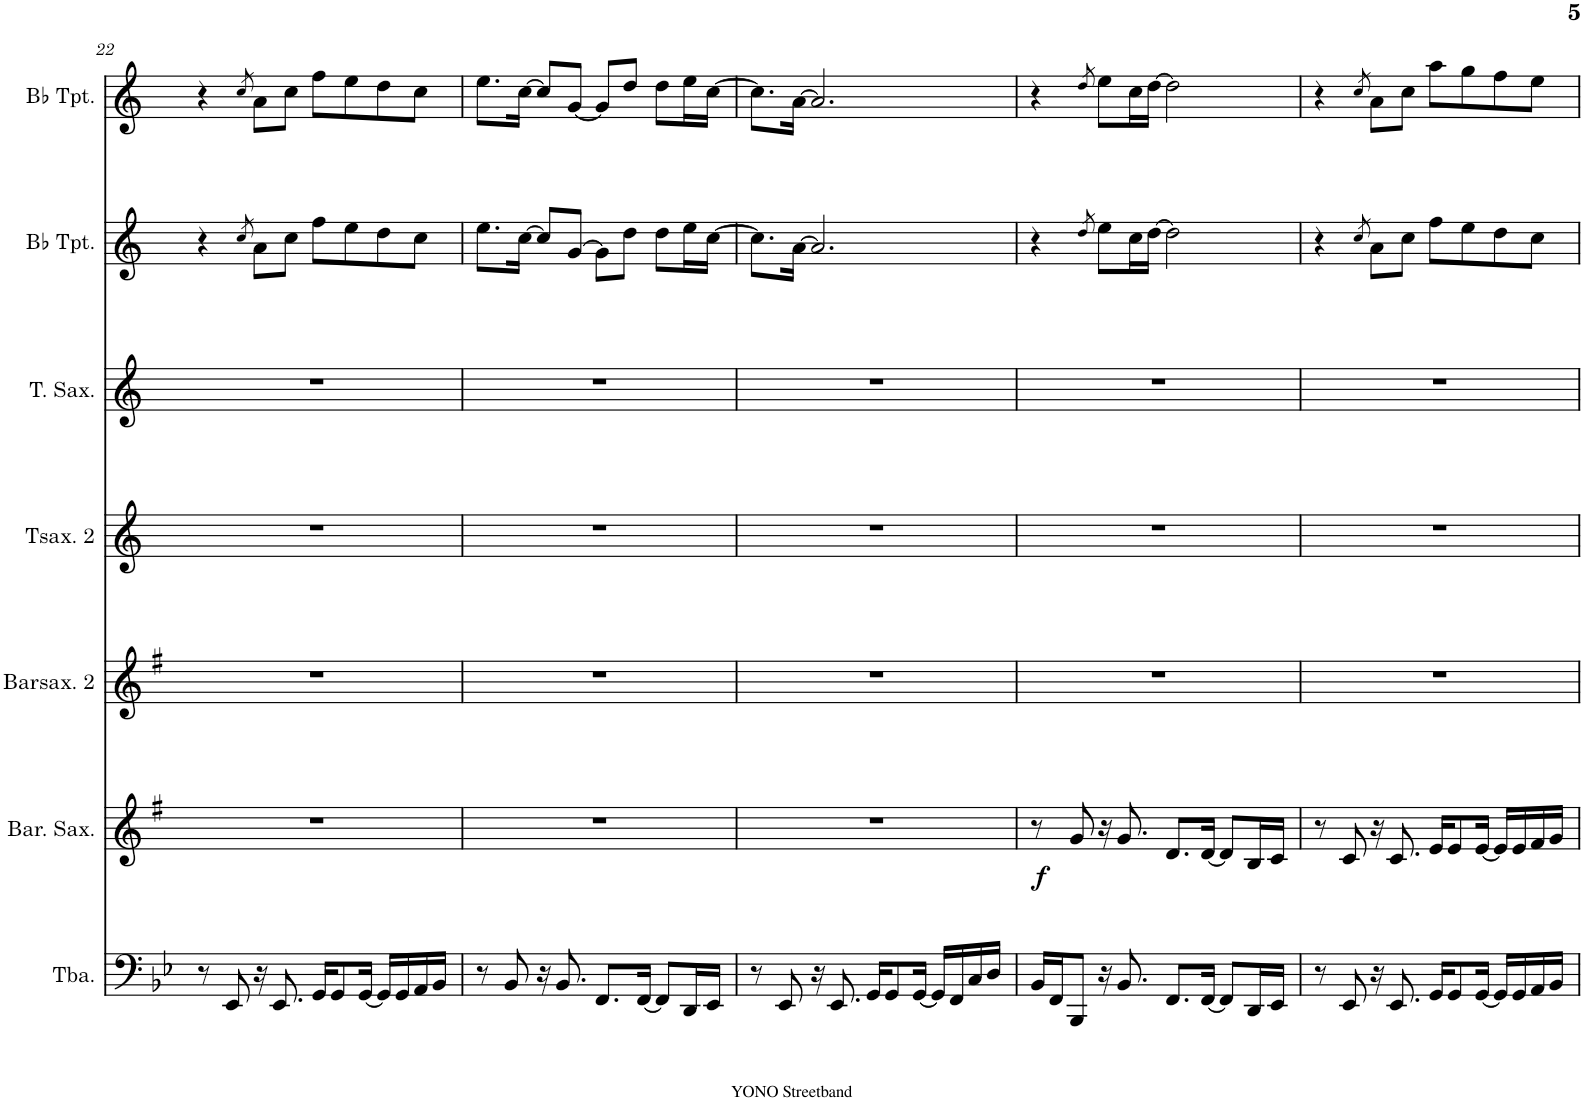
**kern	**kern	**dynam	**kern	**kern	**kern	**kern	**kern
*part7	*part6	*part6	*part5	*part4	*part3	*part2	*part1
*staff7	*staff6	*staff6	*staff5	*staff4	*staff3	*staff2	*staff1
*I"Tuba	*I"Baritone Saxophone	*	*I"Baritonsaxophon 2	*I"Tenorsaxophon 2	*I"Tenor Saxophone	*I"Bb Trumpet	*I"Bb Trumpet
*I'Tba.	*I'Bar. Sax.	*	*I'Barsax. 2	*I'Tsax. 2	*I'T. Sax.	*I'Bb Tpt.	*I'Bb Tpt.
!!LO:PB:g=z
*clefF4	*clefG2	*	*clefG2	*clefG2	*clefG2	*clefG2	*clefG2
*	*Trd12c21	*	*Trd12c21	*Trd8c14	*Trd8c14	*Trd1c2	*Trd1c2
*k[b-e-]	*k[f#]	*	*k[f#]	*k[]	*k[]	*k[]	*k[]
*M4/4	*M4/4	*	*M4/4	*M4/4	*M4/4	*M4/4	*M4/4
=22	=22	=22	=22	=22	=22	=22	=22
8r	1r	.	1r	1r	1r	4r	4r
8EE-/	.	.	.	.	.	.	.
.	.	.	.	.	.	8qcc/	8qcc/
16r	.	.	.	.	.	8a\L	8a\L
8.EE-/	.	.	.	.	.	.	.
.	.	.	.	.	.	8cc\J	8cc\J
16GG/KL	.	.	.	.	.	8ff\L	8ff\L
8GG/	.	.	.	.	.	.	.
.	.	.	.	.	.	8ee\	8ee\
[16GG/Jk	.	.	.	.	.	.	.
16GG/LL]	.	.	.	.	.	8dd\	8dd\
16GG/	.	.	.	.	.	.	.
16AA/	.	.	.	.	.	8cc\J	8cc\J
16BB-/JJ	.	.	.	.	.	.	.
=23	=23	=23	=23	=23	=23	=23	=23
8r	1r	.	1r	1r	1r	8.ee\L	8.ee\L
8BB-/	.	.	.	.	.	.	.
.	.	.	.	.	.	[16cc\Jk	[16cc\Jk
16r	.	.	.	.	.	8cc/L]	8cc/L]
8.BB-/	.	.	.	.	.	.	.
.	.	.	.	.	.	[8g/J	[8g/J
8.FF/L	.	.	.	.	.	8g\L]	8g/L]
.	.	.	.	.	.	8dd\J	8dd/J
[16FF/Jk	.	.	.	.	.	.	.
8FF/L]	.	.	.	.	.	8dd\L	8dd\L
16DD/L	.	.	.	.	.	16ee\L	16ee\L
16EE-/JJ	.	.	.	.	.	[16cc\JJ	[16cc\JJ
=24	=24	=24	=24	=24	=24	=24	=24
8r	1r	.	1r	1r	1r	8.cc\L]	8.cc\L]
8EE-/	.	.	.	.	.	.	.
.	.	.	.	.	.	[16a\Jk	[16a\Jk
16r	.	.	.	.	.	2.a/]	2.a/]
8.EE-/	.	.	.	.	.	.	.
16GG/KL	.	.	.	.	.	.	.
8GG/	.	.	.	.	.	.	.
[16GG/Jk	.	.	.	.	.	.	.
16GG/LL]	.	.	.	.	.	.	.
16FF/	.	.	.	.	.	.	.
16C/	.	.	.	.	.	.	.
16D/JJ	.	.	.	.	.	.	.
=25	=25	=25	=25	=25	=25	=25	=25
!	!	!LO:DY:b	!	!	!	!	!
16BB-/LL	8r	f	1r	1r	1r	4r	4r
16FF/J	.	.	.	.	.	.	.
8BBB-/J	8g/	.	.	.	.	.	.
.	.	.	.	.	.	8qdd/	8qdd/
16r	16r	.	.	.	.	8ee\L	8ee\L
8.BB-/	8.g/	.	.	.	.	.	.
.	.	.	.	.	.	16cc\L	16cc\L
.	.	.	.	.	.	[16dd\JJ	[16dd\JJ
8.FF/L	8.d/L	.	.	.	.	2dd\]	2dd\]
[16FF/Jk	[16d/Jk	.	.	.	.	.	.
8FF/L]	8d/L]	.	.	.	.	.	.
16DD/L	16B/L	.	.	.	.	.	.
16EE-/JJ	16c/JJ	.	.	.	.	.	.
=26	=26	=26	=26	=26	=26	=26	=26
8r	8r	.	1r	1r	1r	4r	4r
8EE-/	8c/	.	.	.	.	.	.
.	.	.	.	.	.	8qcc/	8qcc/
16r	16r	.	.	.	.	8a\L	8a\L
8.EE-/	8.c/	.	.	.	.	.	.
.	.	.	.	.	.	8cc\J	8cc\J
16GG/KL	16e/KL	.	.	.	.	8ff\L	8aa\L
8GG/	8e/	.	.	.	.	.	.
.	.	.	.	.	.	8ee\	8gg\
[16GG/Jk	[16e/Jk	.	.	.	.	.	.
16GG/LL]	16e/LL]	.	.	.	.	8dd\	8ff\
16GG/	16e/	.	.	.	.	.	.
16AA/	16f#/	.	.	.	.	8cc\J	8ee\J
16BB-/JJ	16g/JJ	.	.	.	.	.	.
=	=	=	=	=	=	=	=
*-	*-	*-	*-	*-	*-	*-	*-
